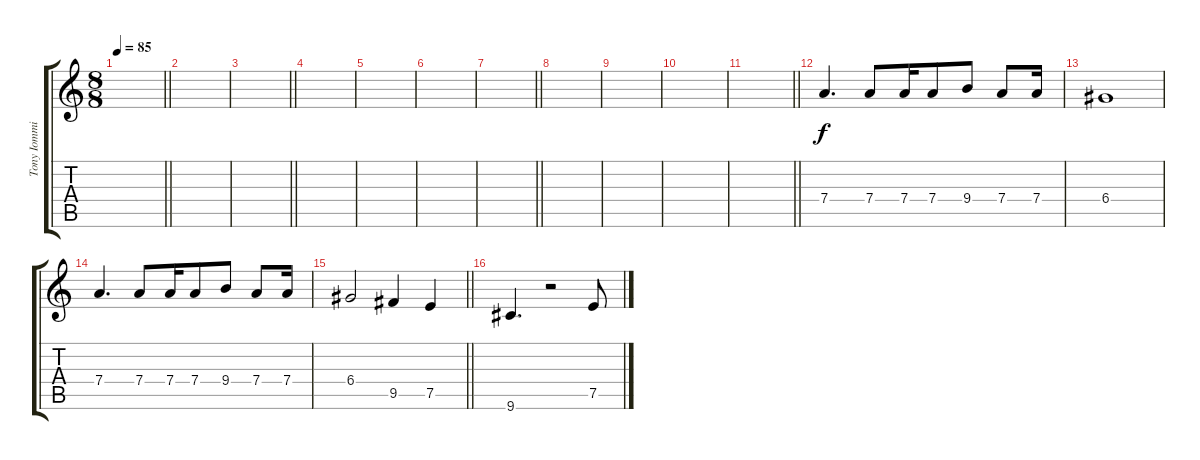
\track ("Tony Iommi (Guitar)" "Tony Iommi") {instrument distortionguitar}
\staff {score tabs}
\tuning (E4 B3 G3 D3 A2 E2) {hide}
\ts (8 8)
\tempo 85
\clef g2
\barLineRight lightlight
\ks c
|
|
\barLineRight lightlight
|
|
|
|
\barLineRight lightlight
|
|
|
|
\barLineRight lightlight
|
7.4.4{d} 7.4.8 7.4.16 7.4.8 9.4.8 7.4.8 7.4.16 |
6.4.1 |
7.4.4{d} 7.4.8 7.4.16 7.4.8 9.4.8 7.4.8 7.4.16 |
\barLineRight lightlight
6.4.2 9.5.4 7.5.4 |
9.6.4{d} r.2 7.5.8
